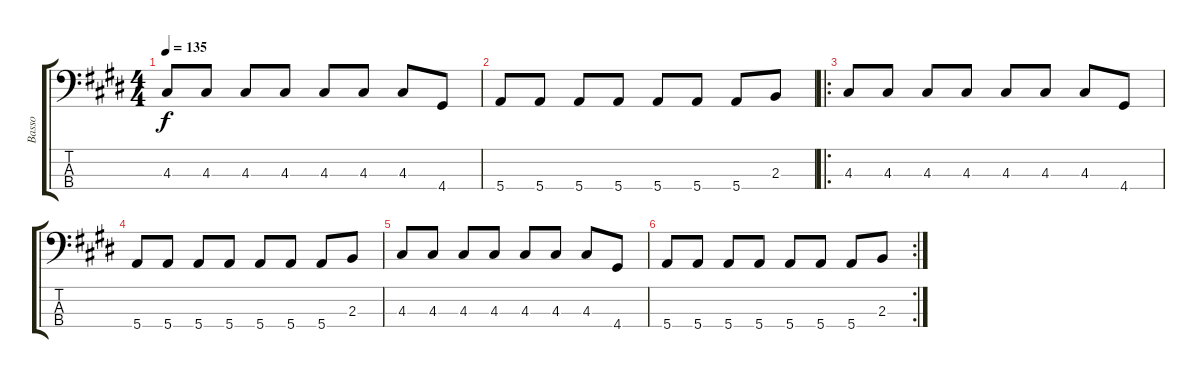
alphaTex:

\track ("Basso" "Basso") {instrument electricbasspick}
\staff {score tabs}
\tuning (G2 D2 A1 E1) {hide}
\ts (4 4)
\tempo 135
\clef f4
\ks e
4.3.8{dy f} 4.3.8 4.3.8 4.3.8 4.3.8 4.3.8 4.3.8 4.4.8 |
5.4.8 5.4.8 5.4.8 5.4.8 5.4.8 5.4.8 5.4.8 2.3.8 |
\ro
4.3.8 4.3.8 4.3.8 4.3.8 4.3.8 4.3.8 4.3.8 4.4.8 |
5.4.8 5.4.8 5.4.8 5.4.8 5.4.8 5.4.8 5.4.8 2.3.8 |
4.3.8 4.3.8 4.3.8 4.3.8 4.3.8 4.3.8 4.3.8 4.4.8 |
\rc 2
5.4.8 5.4.8 5.4.8 5.4.8 5.4.8 5.4.8 5.4.8 2.3.8
